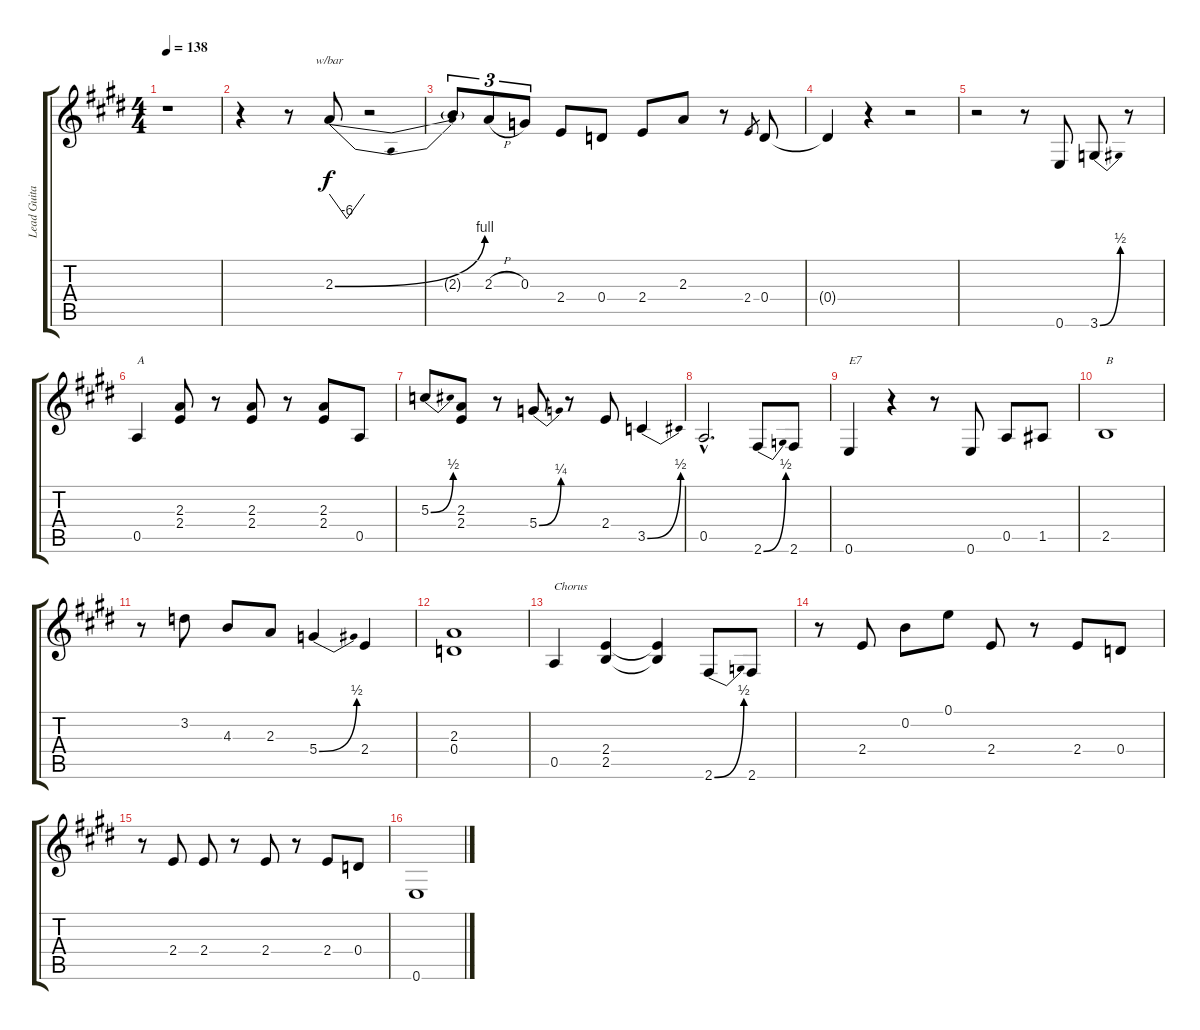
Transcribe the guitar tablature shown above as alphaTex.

\track ("Lead Guitar" "Lead Guita") {instrument distortionguitar}
\staff {score tabs}
\tuning (E4 B3 G3 D3 A2 E2) {hide}
\ts (4 4)
\tempo 138
\clef g2
\ks e
r.1{dy f} |
r.4 r.8 2.3{be (bend 0 0 60 4)}.8{tbe (dip default 0 0 30 -24 60 0)} r.2 |
2.3{t}.8{tu (3 2)} 2.3{h}.8{tu (3 2)} 0.3.8{tu (3 2)} 2.4.8 0.4.8 2.4.8 2.3.8 r.8 2.4.8{gr} 0.4.8 |
0.4{t}.4 r.4 r.2 |
r.2 r.8 0.6.8 3.6{be (bend 0 0 60 2)}.8 r.8 |
0.5.4{txt "A"} (2.3 2.4).8 r.8 (2.3 2.4).8 r.8 (2.3 2.4).8 0.5.8 |
5.3{be (bend 0 0 60 2)}.8 (2.3 2.4).8 r.8 5.4{be (bend 0 0 60 1)}.8 r.8 2.4.8 3.5{be (bend 0 0 60 2)}.4 |
0.5{hac}.2{d} 2.6{be (bend 0 0 60 2)}.8 2.6.8 |
0.6.4{txt "E7"} r.4 r.8 0.6.8 0.5.8 1.5.8 |
2.5.1{txt "B"} |
r.8 3.2.8 4.3.8 2.3.8 5.4{be (bend 0 0 60 2)}.4 2.4.4 |
(2.3 0.4).1 |
0.5.4{txt "Chorus"} (2.4 2.5).4 (2.4{t} 2.5{t}).4 2.6{be (bend 0 0 60 2)}.8 2.6.8 |
r.8 2.4.8 0.2.8 0.1.8 2.4.8 r.8 2.4.8 0.4.8 |
r.8 2.4.8 2.4.8 r.8 2.4.8 r.8 2.4.8 0.4.8 |
0.6.1
